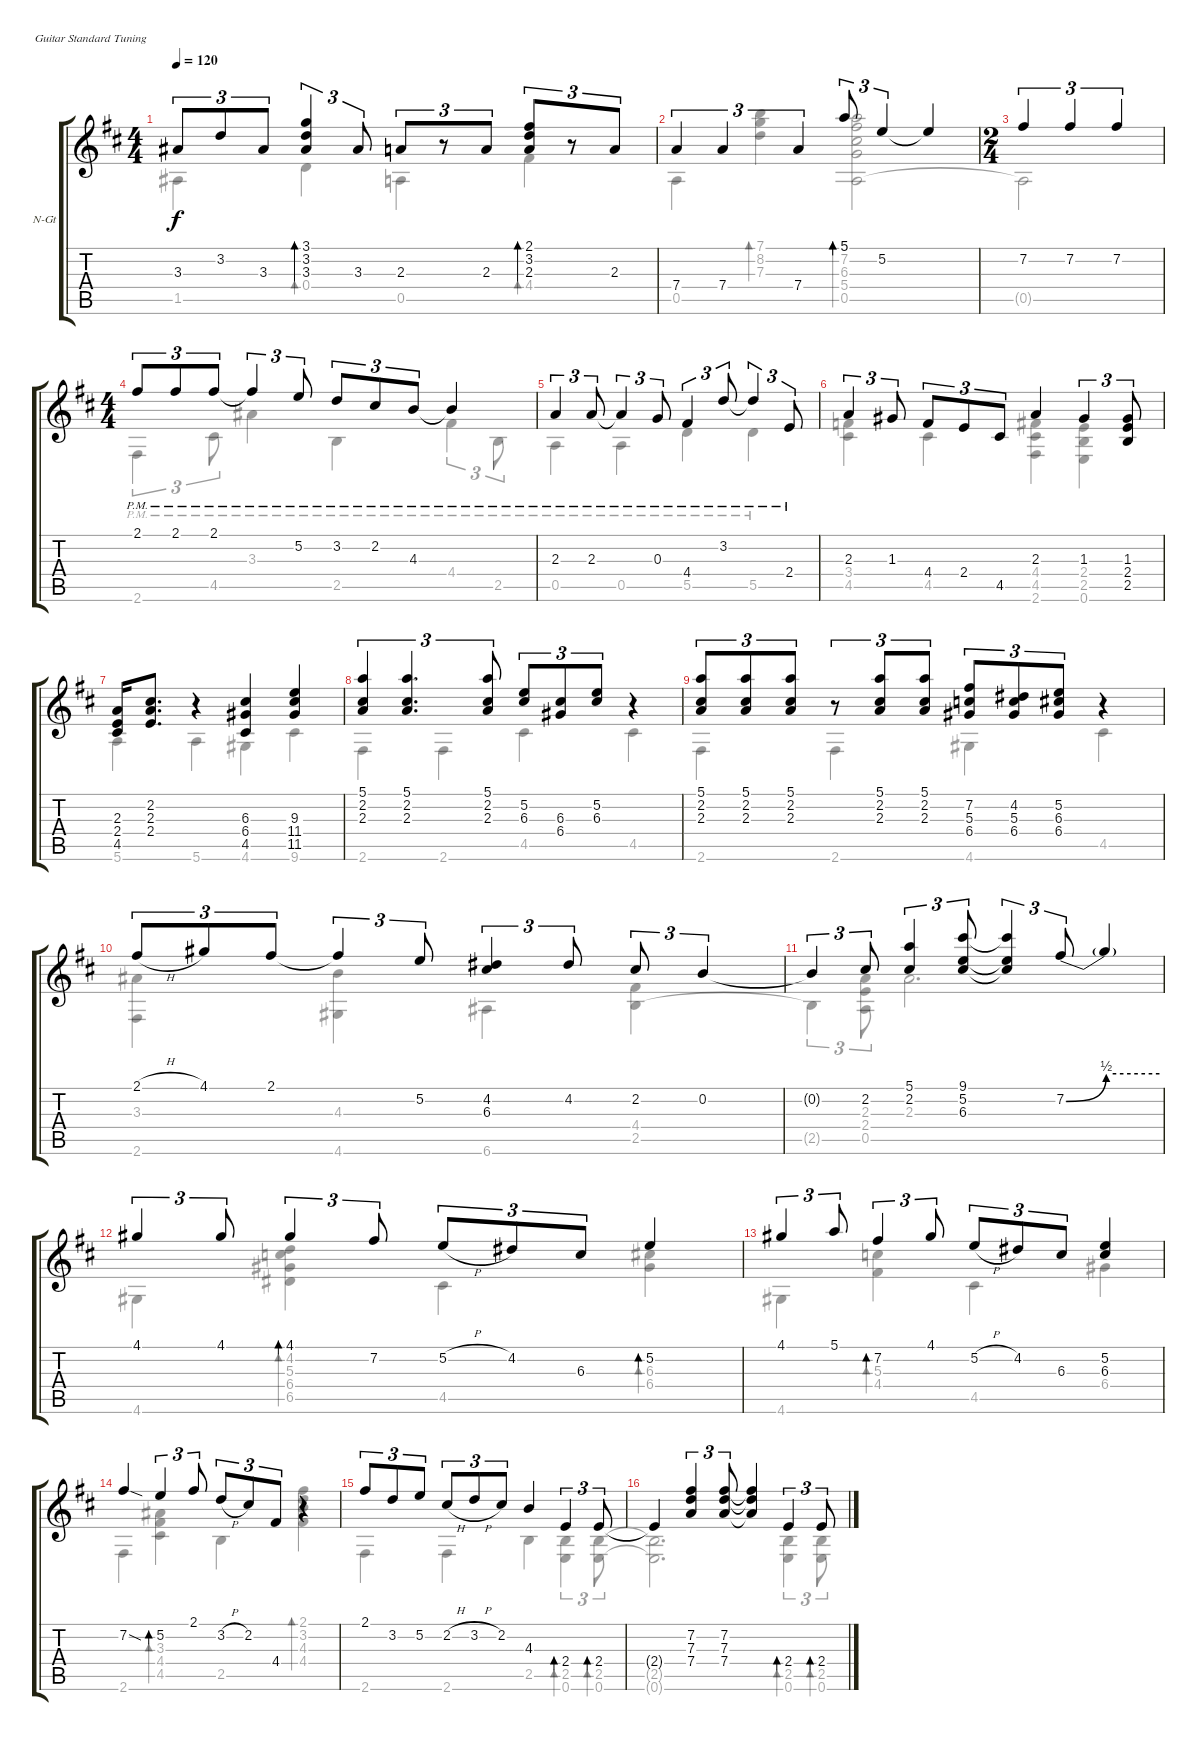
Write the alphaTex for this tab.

\bracketExtendMode groupsimilarinstruments
\firstSystemTrackNameOrientation horizontal
\otherSystemsTrackNameOrientation horizontal
\track ("Untitled" "N-Gt") {instrument acousticguitarnylon}
\staff {score tabs}
\tuning (E4 B3 G3 D3 A2 E2)
\voice
\ts (4 4)
\tempo 120
\clef g2
\ks d
3.3.8{tu (3 2) dy f} 3.2.8{tu (3 2)} 3.3.8{tu (3 2)} (3.1 3.2 3.3).4{tu (3 2) bd 30} 3.3.8{tu (3 2)} 2.3.8{tu (3 2)} r.8{tu (3 2)} 2.3.8{tu (3 2)} (2.1 3.2 2.3).8{tu (3 2) bd 30} r.8{tu (3 2)} 2.3.8{tu (3 2)} |
7.4.4{tu (3 2)} 7.4.4{tu (3 2)} 7.4.4{tu (3 2)} 5.1.8{tu (3 2) bd 0} 5.2.4{tu (3 2)} 5.2{t}.4 |
\ts (2 4)
\beaming (8 2 2 2 2)
7.2.4{tu (3 2)} 7.2.4{tu (3 2)} 7.2.4{tu (3 2)} |
\ts (4 4)
\beaming (8 2 2 2 2)
2.1{pm}.8{tu (3 2)} 2.1{pm}.8{tu (3 2)} 2.1{pm}.8{tu (3 2)} 2.1{pm t}.4{tu (3 2)} 5.2{pm}.8{tu (3 2)} 3.2{pm}.8{tu (3 2)} 2.2{pm}.8{tu (3 2)} 4.3{pm}.8{tu (3 2)} 4.3{pm t}.4 |
2.3{pm}.4{tu (3 2)} 2.3{pm}.8{tu (3 2)} 2.3{pm t}.4{tu (3 2)} 0.3{pm}.8{tu (3 2)} 4.4{pm}.4{tu (3 2)} 3.2{pm}.8{tu (3 2)} 3.2{pm t}.4{tu (3 2)} 2.4{pm}.8{tu (3 2)} |
2.3.4{tu (3 2)} 1.3.8{tu (3 2)} 4.4.8{tu (3 2)} 2.4.8{tu (3 2)} 4.5.8{tu (3 2)} 2.3.4 1.3.4{tu (3 2)} (1.3 2.4 2.5).8{tu (3 2)} |
(2.3 2.4 4.5).16 (2.2 2.3 2.4).8{d} r.4 (6.3 6.4 4.5).4 (9.3 11.4 11.5).4 |
(5.1 2.2 2.3).4{tu (3 2)} (5.1 2.2 2.3).4{d tu (3 2)} (5.1 2.2 2.3).8{tu (3 2)} (5.2 6.3).8{tu (3 2)} (6.3 6.4).8{tu (3 2)} (5.2 6.3).8{tu (3 2)} r.4 |
(5.1 2.2 2.3).8{tu (3 2)} (5.1 2.2 2.3).8{tu (3 2)} (5.1 2.2 2.3).8{tu (3 2)} r.8{tu (3 2)} (5.1 2.2 2.3).8{tu (3 2)} (5.1 2.2 2.3).8{tu (3 2)} (7.2 5.3 6.4).8{tu (3 2)} (4.2 5.3 6.4).8{tu (3 2)} (5.2 6.3 6.4).8{tu (3 2)} r.4 |
2.1{h}.8{tu (3 2)} 4.1.8{tu (3 2)} 2.1.8{tu (3 2)} 2.1{t}.4{tu (3 2)} 5.2.8{tu (3 2)} (4.2 6.3).4{tu (3 2)} 4.2.8{tu (3 2)} 2.2.8{tu (3 2)} 0.2.4{tu (3 2)} |
0.2{t}.4{tu (3 2)} 2.2.8{tu (3 2)} (5.1 2.2).4{tu (3 2)} (9.1 5.2 6.3).8{tu (3 2)} (9.1{t} 5.2{t} 6.3{t}).4{tu (3 2)} 7.2{be (bend 0 0 60 2)}.8{tu (3 2)} 7.2{be (hold 0 2 60 2) t}.4 |
4.1.4{tu (3 2)} 4.1.8{tu (3 2)} 4.1.4{tu (3 2) bd 0} 7.2.8{tu (3 2)} 5.2{h}.8{tu (3 2)} 4.2.8{tu (3 2)} 6.3.8{tu (3 2)} 5.2.4{bd 30} |
4.1.4{tu (3 2)} 5.1.8{tu (3 2)} 7.2.4{tu (3 2) bd 30} 4.1.8{tu (3 2)} 5.2{h}.8{tu (3 2)} 4.2.8{tu (3 2)} 6.3.8{tu (3 2)} (5.2 6.3).4 |
7.2{sod}.4 5.2.4{tu (3 2) bd 30} 2.1.8{tu (3 2)} 3.2{h}.8{tu (3 2)} 2.2.8{tu (3 2)} 4.4.8{tu (3 2)} r.4{bd 0} |
2.1.8{tu (3 2)} 3.2.8{tu (3 2)} 5.2.8{tu (3 2)} 2.2{h}.8{tu (3 2)} 3.2{h}.8{tu (3 2)} 2.2.8{tu (3 2)} 4.3.4 2.4.4{tu (3 2) bd 30} 2.4.8{tu (3 2) bd 30} |
2.4{t}.4 (7.2 7.3 7.4).4{tu (3 2)} (7.2 7.3 7.4).8{tu (3 2)} (7.2{t} 7.3{t} 7.4{t}).4 2.4.4{tu (3 2) bd 30} 2.4.8{tu (3 2) bd 30}
\voice
\clef g2
\ottava regular
\simile none
\ks d
1.5.4{dy f} 0.4.4{bd 30} 0.5.4 4.4.4{bd 0} |
0.5.4 (7.1 8.2 7.3).4{bd 30} (5.1 7.2 6.3 5.4 0.5).2{bd 30} |
0.5{t}.2 |
2.6{pm}.4{tu (3 2)} 4.5{pm}.8{tu (3 2)} 3.3{pm}.4 2.5{pm}.4 4.4{pm}.4{tu (3 2)} 2.5{pm}.8{tu (3 2)} |
0.5{pm}.4 0.5{pm}.4 5.5{pm}.4 5.5{pm}.4 |
(3.4 4.5).4 4.5.4 (4.4 4.5 2.6).4 (2.4 2.5 0.6).4 |
5.6.4 5.6.4 4.6.4 9.6.4 |
2.6.4 2.6.4 4.5.4 4.5.4 |
2.6.4 2.6.4 4.6.4 4.5.4 |
(3.3 2.6).4 (4.3 4.6).4 6.6.4 (4.4 2.5).4 |
2.5{t}.4{tu (3 2)} (2.3 2.4 0.5).8{tu (3 2)} 2.3.2{d} |
4.6.4 (4.2 5.3 6.4 6.5).4{bd 30} 4.5.4 (6.3 6.4).4{bd 30} |
4.6.4 (5.3 4.4).4{bd 30} 4.5.4 6.4.4 |
2.6.4 (3.3 4.4 4.5).4{bd 30} 2.5.4 (2.1 3.2 4.3 4.4).4{bd 30} |
2.6.4 2.6.4 2.5.4 (2.5 0.6).4{tu (3 2) bd 30} (2.5 0.6).8{tu (3 2) bd 30} |
(2.5{t} 0.6{t}).2{d} (2.5 0.6).4{tu (3 2) bd 30} (2.5 0.6).8{tu (3 2) bd 30}
